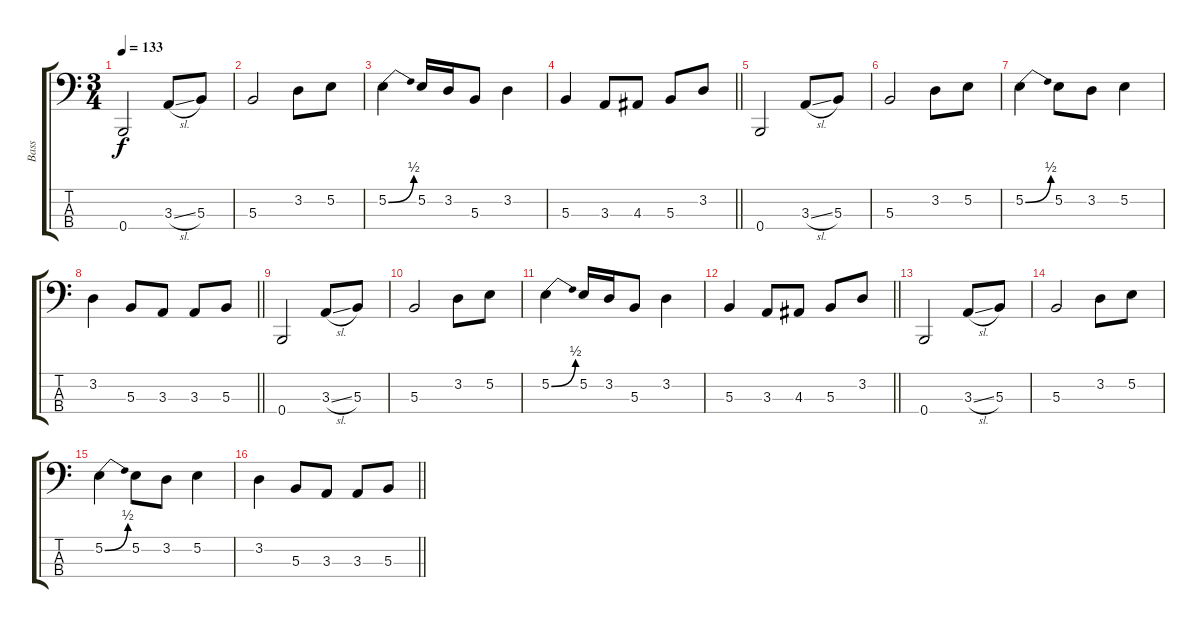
\track ("Bass" "Bass") {instrument electricbassfinger}
\staff {score tabs}
\tuning (E2 B1 Gb1 B0) {hide}
\ts (3 4)
\tempo 133
\clef f4
\ks c
0.4.2{dy f} 3.3{sl}.8 5.3.8 |
5.3.2 3.2.8 5.2.8 |
5.2{be (bend 0 0 60 2)}.4 5.2.16 3.2.16 5.3.8 3.2.4 |
\barLineRight lightlight
5.3.4 3.3.8 4.3.8 5.3.8 3.2.8 |
0.4.2 3.3{sl}.8 5.3.8 |
5.3.2 3.2.8 5.2.8 |
5.2{be (bend 0 0 60 2)}.4 5.2.8 3.2.8 5.2.4 |
\barLineRight lightlight
3.2.4 5.3.8 3.3.8 3.3.8 5.3.8 |
0.4.2 3.3{sl}.8 5.3.8 |
5.3.2 3.2.8 5.2.8 |
5.2{be (bend 0 0 60 2)}.4 5.2.16 3.2.16 5.3.8 3.2.4 |
\barLineRight lightlight
5.3.4 3.3.8 4.3.8 5.3.8 3.2.8 |
0.4.2 3.3{sl}.8 5.3.8 |
5.3.2 3.2.8 5.2.8 |
5.2{be (bend 0 0 60 2)}.4 5.2.8 3.2.8 5.2.4 |
\barLineRight lightlight
3.2.4 5.3.8 3.3.8 3.3.8 5.3.8
